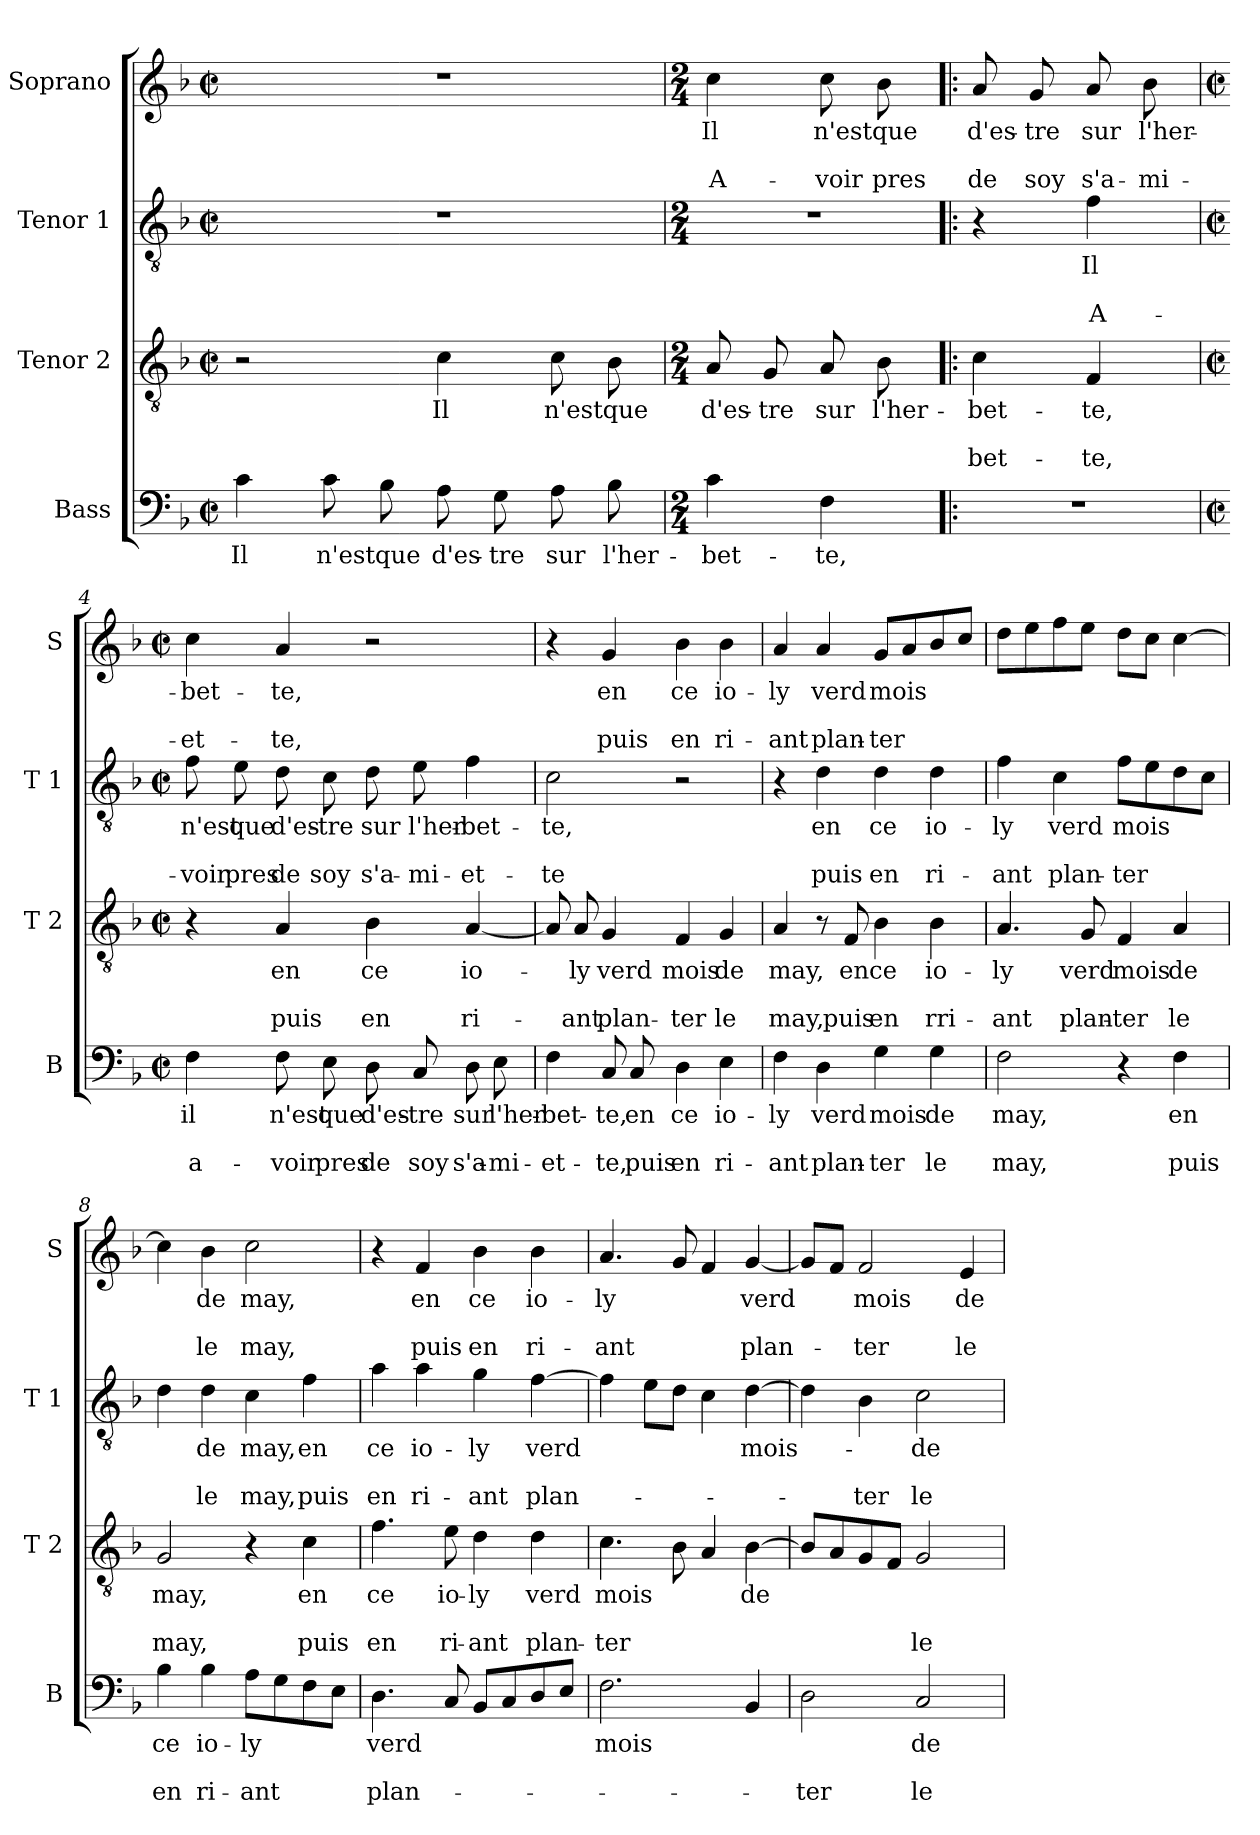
**kern	**text	**text	**text	**kern	**text	**text	**text	**kern	**text	**text	**text	**kern	**text	**text	**text
*part4	*part4	*part4	*part4	*part3	*part3	*part3	*part3	*part2	*part2	*part2	*part2	*part1	*part1	*part1	*part1
*staff4	*staff4	*staff4	*staff4	*staff3	*staff3	*staff3	*staff3	*staff2	*staff2	*staff2	*staff2	*staff1	*staff1	*staff1	*staff1
*I"Bass	*	*	*	*I"Tenor 2	*	*	*	*I"Tenor 1	*	*	*	*I"Soprano	*	*	*
*I'B	*	*	*	*I'T 2	*	*	*	*I'T 1	*	*	*	*I'S	*	*	*
*clefF4	*	*	*	*clefGv2	*	*	*	*clefGv2	*	*	*	*clefG2	*	*	*
*k[b-]	*	*	*	*k[b-]	*	*	*	*k[b-]	*	*	*	*k[b-]	*	*	*
*F:	*	*	*	*F:	*	*	*	*F:	*	*	*	*F:	*	*	*
*M2/2	*	*	*	*M2/2	*	*	*	*M2/2	*	*	*	*M2/2	*	*	*
*met(c|)	*	*	*	*met(c|)	*	*	*	*met(c|)	*	*	*	*met(c|)	*	*	*
=1	=1	=1	=1	=1	=1	=1	=1	=1	=1	=1	=1	=1	=1	=1	=1
!	!LO:LY:b	!	!	!	!	!	!	!	!	!	!	!	!	!	!
4c\	Il	.	.	2r	.	.	.	1r	.	.	.	1r	.	.	.
!	!LO:LY:b	!	!	!	!	!	!	!	!	!	!	!	!	!	!
8c\	n'est	.	.	.	.	.	.	.	.	.	.	.	.	.	.
!	!LO:LY:b	!	!	!	!	!	!	!	!	!	!	!	!	!	!
8B-\	que	.	.	.	.	.	.	.	.	.	.	.	.	.	.
!	!LO:LY:b	!	!	!	!LO:LY:b	!	!	!	!	!	!	!	!	!	!
8A\	d'es-	.	.	4c\	Il	.	.	.	.	.	.	.	.	.	.
!	!LO:LY:b	!	!	!	!	!	!	!	!	!	!	!	!	!	!
8G\	-tre	.	.	.	.	.	.	.	.	.	.	.	.	.	.
!	!LO:LY:b	!	!	!	!LO:LY:b	!	!	!	!	!	!	!	!	!	!
8A\	sur	.	.	8c\	n'est	.	.	.	.	.	.	.	.	.	.
!	!LO:LY:b	!	!	!	!LO:LY:b	!	!	!	!	!	!	!	!	!	!
8B-\	l'her-	.	.	8B-\	que	.	.	.	.	.	.	.	.	.	.
=2	=2	=2	=2	=2	=2	=2	=2	=2	=2	=2	=2	=2	=2	=2	=2
*M2/4	*	*	*	*M2/4	*	*	*	*M2/4	*	*	*	*M2/4	*	*	*
!	!LO:LY:b	!	!	!	!LO:LY:b	!	!	!	!	!	!	!	!LO:LY:b	!	!LO:LY:b
4c\	-bet-	.	.	8A/	d'es-	.	.	2r	.	.	.	4cc\	Il	.	A-
!	!	!	!	!	!LO:LY:b	!	!	!	!	!	!	!	!	!	!
.	.	.	.	8G/	-tre	.	.	.	.	.	.	.	.	.	.
!	!LO:LY:b	!	!	!	!LO:LY:b	!	!	!	!	!	!	!	!LO:LY:b	!	!LO:LY:b
4F\	-te,	.	.	8A/	sur	.	.	.	.	.	.	8cc\	n'est	.	-voir
!	!	!	!	!	!LO:LY:b	!	!	!	!	!	!	!	!LO:LY:b	!	!LO:LY:b
.	.	.	.	8B-\	l'her-	.	.	.	.	.	.	8b-\	que	.	pres
=3!|:	=3!|:	=3!|:	=3!|:	=3!|:	=3!|:	=3!|:	=3!|:	=3!|:	=3!|:	=3!|:	=3!|:	=3!|:	=3!|:	=3!|:	=3!|:
!	!	!	!	!	!LO:LY:b	!	!LO:LY:b	!	!	!	!	!	!LO:LY:b	!	!LO:LY:b
2r	.	.	.	4c\	-bet-	.	bet-	4r	.	.	.	8a/	d'es-	.	de
!	!	!	!	!	!	!	!	!	!	!	!	!	!LO:LY:b	!	!LO:LY:b
.	.	.	.	.	.	.	.	.	.	.	.	8g/	-tre	.	soy
!	!	!	!	!	!LO:LY:b	!	!LO:LY:b	!	!LO:LY:b	!	!LO:LY:b	!	!LO:LY:b	!	!LO:LY:b
.	.	.	.	4F/	-te,	.	-te,	4f\	Il	.	A-	8a/	sur	.	s'a-
!	!	!	!	!	!	!	!	!	!	!	!	!	!LO:LY:b	!	!LO:LY:b
.	.	.	.	.	.	.	.	.	.	.	.	8b-\	l'her-	.	-mi-
!!LO:LB:g=z
=4	=4	=4	=4	=4	=4	=4	=4	=4	=4	=4	=4	=4	=4	=4	=4
*M2/2	*	*	*	*M2/2	*	*	*	*M2/2	*	*	*	*M2/2	*	*	*
*met(c|)	*	*	*	*met(c|)	*	*	*	*met(c|)	*	*	*	*met(c|)	*	*	*
!	!LO:LY:b	!	!LO:LY:b	!	!	!	!	!	!LO:LY:b	!	!LO:LY:b	!	!LO:LY:b	!	!LO:LY:b
4F\	il	.	a-	4r	.	.	.	8f\	n'est	.	-voir	4cc\	-bet-	.	-et-
!	!	!	!	!	!	!	!	!	!LO:LY:b	!	!LO:LY:b	!	!	!	!
.	.	.	.	.	.	.	.	8e\	que	.	pres	.	.	.	.
!	!LO:LY:b	!	!LO:LY:b	!	!LO:LY:b	!	!LO:LY:b	!	!LO:LY:b	!	!LO:LY:b	!	!LO:LY:b	!	!LO:LY:b
8F\	n'est	.	-voir	4A/	en	.	puis	8d\	d'es-	.	de	4a/	-te,	.	-te,
!	!LO:LY:b	!	!LO:LY:b	!	!	!	!	!	!LO:LY:b	!	!LO:LY:b	!	!	!	!
8E\	que	.	pres	.	.	.	.	8c\	-tre	.	soy	.	.	.	.
!	!LO:LY:b	!	!LO:LY:b	!	!LO:LY:b	!	!LO:LY:b	!	!LO:LY:b	!	!LO:LY:b	!	!	!	!
8D\	d'es-	.	de	4B-\	ce	.	en	8d\	sur	.	s'a-	2r	.	.	.
!	!LO:LY:b	!	!LO:LY:b	!	!	!	!	!	!LO:LY:b	!	!LO:LY:b	!	!	!	!
8C/	-tre	.	soy	.	.	.	.	8e\	l'her-	.	-mi-	.	.	.	.
!	!LO:LY:b	!	!LO:LY:b	!	!LO:LY:b	!	!LO:LY:b	!	!LO:LY:b	!	!LO:LY:b	!	!	!	!
8D\	sur	.	s'a-	[4A/	io-	.	ri-	4f\	-bet-	.	-et-	.	.	.	.
!	!LO:LY:b	!	!LO:LY:b	!	!	!	!	!	!	!	!	!	!	!	!
8E\	l'her-	.	-mi-	.	.	.	.	.	.	.	.	.	.	.	.
=5	=5	=5	=5	=5	=5	=5	=5	=5	=5	=5	=5	=5	=5	=5	=5
!	!LO:LY:b	!	!LO:LY:b	!	!	!	!	!	!LO:LY:b	!	!LO:LY:b	!	!	!	!
4F\	-bet-	.	-et-	8A/]	.	.	.	2c\	-te,	.	-te	4r	.	.	.
!	!	!	!	!	!LO:LY:b	!	!LO:LY:b	!	!	!	!	!	!	!	!
.	.	.	.	8A/	-ly	.	-ant	.	.	.	.	.	.	.	.
!	!LO:LY:b	!	!LO:LY:b	!	!LO:LY:b	!	!LO:LY:b	!	!	!	!	!	!LO:LY:b	!	!LO:LY:b
8C/	-te,	.	-te,	4G/	verd	.	plan-	.	.	.	.	4g/	en	.	puis
!	!LO:LY:b	!	!LO:LY:b	!	!	!	!	!	!	!	!	!	!	!	!
8C/	en	.	puis	.	.	.	.	.	.	.	.	.	.	.	.
!	!LO:LY:b	!	!LO:LY:b	!	!LO:LY:b	!	!LO:LY:b	!	!	!	!	!	!LO:LY:b	!	!LO:LY:b
4D\	ce	.	en	4F/	mois	.	-ter	2r	.	.	.	4b-\	ce	.	en
!	!LO:LY:b	!	!LO:LY:b	!	!LO:LY:b	!	!LO:LY:b	!	!	!	!	!	!LO:LY:b	!	!LO:LY:b
4E\	io-	.	ri-	4G/	de	.	le	.	.	.	.	4b-\	io-	.	ri-
=6	=6	=6	=6	=6	=6	=6	=6	=6	=6	=6	=6	=6	=6	=6	=6
!	!LO:LY:b	!	!LO:LY:b	!	!LO:LY:b	!	!LO:LY:b	!	!	!	!	!	!LO:LY:b	!	!LO:LY:b
4F\	-ly	.	-ant	4A/	may,	.	may,	4r	.	.	.	4a/	-ly	.	-ant
!	!LO:LY:b	!	!LO:LY:b	!	!	!	!	!	!LO:LY:b	!	!LO:LY:b	!	!LO:LY:b	!	!LO:LY:b
4D\	verd	.	plan-	8r	.	.	.	4d\	en	.	puis	4a/	verd	.	plan-
!	!	!	!	!	!LO:LY:b	!	!LO:LY:b	!	!	!	!	!	!	!	!
.	.	.	.	8F/	en	.	puis	.	.	.	.	.	.	.	.
!	!LO:LY:b	!	!LO:LY:b	!	!LO:LY:b	!	!LO:LY:b	!	!LO:LY:b	!	!LO:LY:b	!	!LO:LY:b	!	!LO:LY:b
4G\	mois	.	-ter	4B-\	ce	.	en	4d\	ce	.	en	8g/L	mois	.	-ter
.	.	.	.	.	.	.	.	.	.	.	.	8a/	.	.	.
!	!LO:LY:b	!	!LO:LY:b	!	!LO:LY:b	!	!LO:LY:b	!	!LO:LY:b	!	!LO:LY:b	!	!	!	!
4G\	de	.	le	4B-\	io-	.	rri-	4d\	io-	.	ri-	8b-/	.	.	.
.	.	.	.	.	.	.	.	.	.	.	.	8cc/J	.	.	.
=7	=7	=7	=7	=7	=7	=7	=7	=7	=7	=7	=7	=7	=7	=7	=7
!	!LO:LY:b	!	!LO:LY:b	!	!LO:LY:b	!	!LO:LY:b	!	!LO:LY:b	!	!LO:LY:b	!	!	!	!
2F\	may,	.	may,	4.A/	-ly	.	-ant	4f\	-ly	.	-ant	8dd\L	.	.	.
.	.	.	.	.	.	.	.	.	.	.	.	8ee\	.	.	.
!	!	!	!	!	!	!	!	!	!LO:LY:b	!	!LO:LY:b	!	!	!	!
.	.	.	.	.	.	.	.	4c\	verd	.	plan-	8ff\	.	.	.
!	!	!	!	!	!LO:LY:b	!	!LO:LY:b	!	!	!	!	!	!	!	!
.	.	.	.	8G/	verd	.	plan-	.	.	.	.	8ee\J	.	.	.
!	!	!	!	!	!LO:LY:b	!	!LO:LY:b	!	!LO:LY:b	!	!LO:LY:b	!	!	!	!
4r	.	.	.	4F/	mois	.	-ter	8f\L	mois	.	-ter	8dd\L	.	.	.
.	.	.	.	.	.	.	.	8e\	.	.	.	8cc\J	.	.	.
!	!LO:LY:b	!	!LO:LY:b	!	!LO:LY:b	!	!LO:LY:b	!	!	!	!	!	!	!	!
4F\	en	.	puis	4A/	de	.	le	8d\	.	.	.	[4cc\	.	.	.
.	.	.	.	.	.	.	.	8c\J	.	.	.	.	.	.	.
!!LO:PB:g=z
=8	=8	=8	=8	=8	=8	=8	=8	=8	=8	=8	=8	=8	=8	=8	=8
!	!LO:LY:b	!	!LO:LY:b	!	!LO:LY:b	!	!LO:LY:b	!	!	!	!	!	!	!	!
4B-\	ce	.	en	2G/	may,	.	may,	4d\	.	.	.	4cc\]	.	.	.
!	!LO:LY:b	!	!LO:LY:b	!	!	!	!	!	!LO:LY:b	!	!LO:LY:b	!	!LO:LY:b	!	!LO:LY:b
4B-\	io-	.	ri-	.	.	.	.	4d\	de	.	le	4b-\	de	.	le
!	!LO:LY:b	!	!LO:LY:b	!	!	!	!	!	!LO:LY:b	!	!LO:LY:b	!	!LO:LY:b	!	!LO:LY:b
8A\L	-ly	.	-ant	4r	.	.	.	4c\	may,	.	may,	2cc\	may,	.	may,
8G\	.	.	.	.	.	.	.	.	.	.	.	.	.	.	.
!	!	!	!	!	!LO:LY:b	!	!LO:LY:b	!	!LO:LY:b	!	!LO:LY:b	!	!	!	!
8F\	.	.	.	4c\	en	.	puis	4f\	en	.	puis	.	.	.	.
8E\J	.	.	.	.	.	.	.	.	.	.	.	.	.	.	.
=9	=9	=9	=9	=9	=9	=9	=9	=9	=9	=9	=9	=9	=9	=9	=9
!	!LO:LY:b	!	!LO:LY:b	!	!LO:LY:b	!	!LO:LY:b	!	!LO:LY:b	!	!LO:LY:b	!	!	!	!
4.D\	verd	.	plan-	4.f\	ce	.	en	4a\	ce	.	en	4r	.	.	.
!	!	!	!	!	!	!	!	!	!LO:LY:b	!	!LO:LY:b	!	!LO:LY:b	!	!LO:LY:b
.	.	.	.	.	.	.	.	4a\	io-	.	ri-	4f/	en	.	puis
!	!	!	!	!	!LO:LY:b	!	!LO:LY:b	!	!	!	!	!	!	!	!
8C/	.	.	.	8e\	io-	.	ri-	.	.	.	.	.	.	.	.
!	!	!	!	!	!LO:LY:b	!	!LO:LY:b	!	!LO:LY:b	!	!LO:LY:b	!	!LO:LY:b	!	!LO:LY:b
8BB-/L	.	.	.	4d\	-ly	.	-ant	4g\	-ly	.	-ant	4b-\	ce	.	en
8C/	.	.	.	.	.	.	.	.	.	.	.	.	.	.	.
!	!	!	!	!	!LO:LY:b	!	!LO:LY:b	!	!LO:LY:b	!	!LO:LY:b	!	!LO:LY:b	!	!LO:LY:b
8D/	.	.	.	4d\	verd	.	plan-	[4f\	verd	.	plan-	4b-\	io-	.	ri-
8E/J	.	.	.	.	.	.	.	.	.	.	.	.	.	.	.
=10	=10	=10	=10	=10	=10	=10	=10	=10	=10	=10	=10	=10	=10	=10	=10
!	!LO:LY:b	!	!	!	!LO:LY:b	!	!LO:LY:b	!	!	!	!	!	!LO:LY:b	!	!LO:LY:b
2.F\	mois	.	.	4.c\	mois	.	-ter	4f\]	.	.	.	4.a/	-ly	.	-ant
.	.	.	.	.	.	.	.	8e\L	.	.	.	.	.	.	.
.	.	.	.	8B-\	.	.	.	8d\J	.	.	.	8g/	.	.	.
.	.	.	.	4A/	.	.	.	4c\	.	.	.	4f/	.	.	.
!	!	!	!	!	!LO:LY:b	!	!	!	!LO:LY:b	!	!	!	!LO:LY:b	!	!LO:LY:b
4BB-/	.	.	.	[4B-\	de	.	.	[4d\	mois-	.	.	[4g/	verd	.	plan-
=11	=11	=11	=11	=11	=11	=11	=11	=11	=11	=11	=11	=11	=11	=11	=11
!	!	!	!LO:LY:b	!	!	!	!	!	!	!	!	!	!	!	!
2D\	.	.	-ter	8B-/L]	.	.	.	4d\]	.	.	.	8g/L]	.	.	.
.	.	.	.	8A/	.	.	.	.	.	.	.	8f/J	.	.	.
!	!	!	!	!	!	!	!	!	!	!	!LO:LY:b	!	!LO:LY:b	!	!LO:LY:b
.	.	.	.	8G/	.	.	.	4B-\	.	.	-ter	2f/	mois	.	-ter
.	.	.	.	8F/J	.	.	.	.	.	.	.	.	.	.	.
!	!LO:LY:b	!	!LO:LY:b	!	!	!	!LO:LY:b	!	!LO:LY:b	!	!LO:LY:b	!	!	!	!
2C/	de-	.	le	2G/	.	.	le	2c\	-de	.	le	.	.	.	.
!	!	!	!	!	!	!	!	!	!	!	!	!	!LO:LY:b	!	!LO:LY:b
.	.	.	.	.	.	.	.	.	.	.	.	4e/	de	.	le
=	=	=	=	=	=	=	=	=	=	=	=	=	=	=	=
*-	*-	*-	*-	*-	*-	*-	*-	*-	*-	*-	*-	*-	*-	*-	*-
